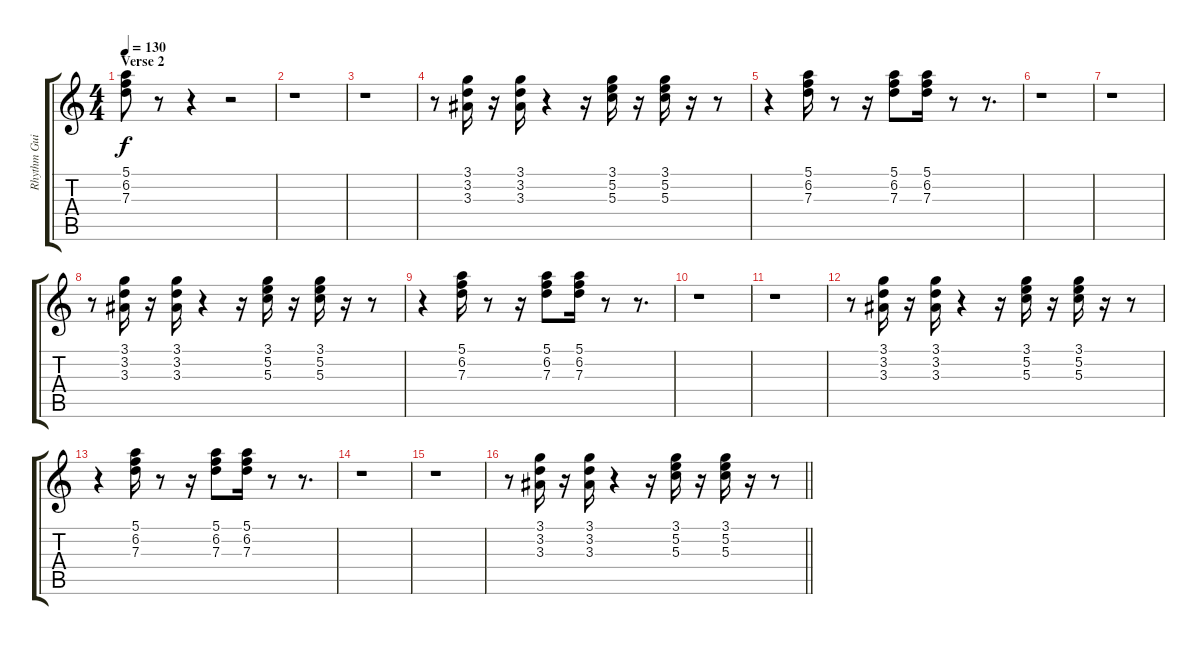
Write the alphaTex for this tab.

\track ("Rhythm Guitar" "Rhythm Gui") {instrument electricguitarclean}
\staff {score tabs}
\tuning (E4 B3 G3 D3 A2 E2) {hide}
\ts (4 4)
\section ("" "Verse 2")
\tempo 130
\clef g2
\ks c
(5.1 6.2 7.3).8{dy f} r.8 r.4 r.2 |
r.1 |
r.1 |
r.8 (3.1 3.2 3.3).16 r.16 (3.1 3.2 3.3).16 r.4 r.16 (3.1 5.2 5.3).16 r.16 (3.1 5.2 5.3).16 r.16 r.8 |
r.4 (5.1 6.2 7.3).16 r.8 r.16 (5.1 6.2 7.3).8 (5.1 6.2 7.3).16 r.8 r.8{d} |
r.1 |
r.1 |
r.8 (3.1 3.2 3.3).16 r.16 (3.1 3.2 3.3).16 r.4 r.16 (3.1 5.2 5.3).16 r.16 (3.1 5.2 5.3).16 r.16 r.8 |
r.4 (5.1 6.2 7.3).16 r.8 r.16 (5.1 6.2 7.3).8 (5.1 6.2 7.3).16 r.8 r.8{d} |
r.1 |
r.1 |
r.8 (3.1 3.2 3.3).16 r.16 (3.1 3.2 3.3).16 r.4 r.16 (3.1 5.2 5.3).16 r.16 (3.1 5.2 5.3).16 r.16 r.8 |
r.4 (5.1 6.2 7.3).16 r.8 r.16 (5.1 6.2 7.3).8 (5.1 6.2 7.3).16 r.8 r.8{d} |
r.1 |
r.1 |
\barLineRight lightlight
r.8 (3.1 3.2 3.3).16 r.16 (3.1 3.2 3.3).16 r.4 r.16 (3.1 5.2 5.3).16 r.16 (3.1 5.2 5.3).16 r.16 r.8
